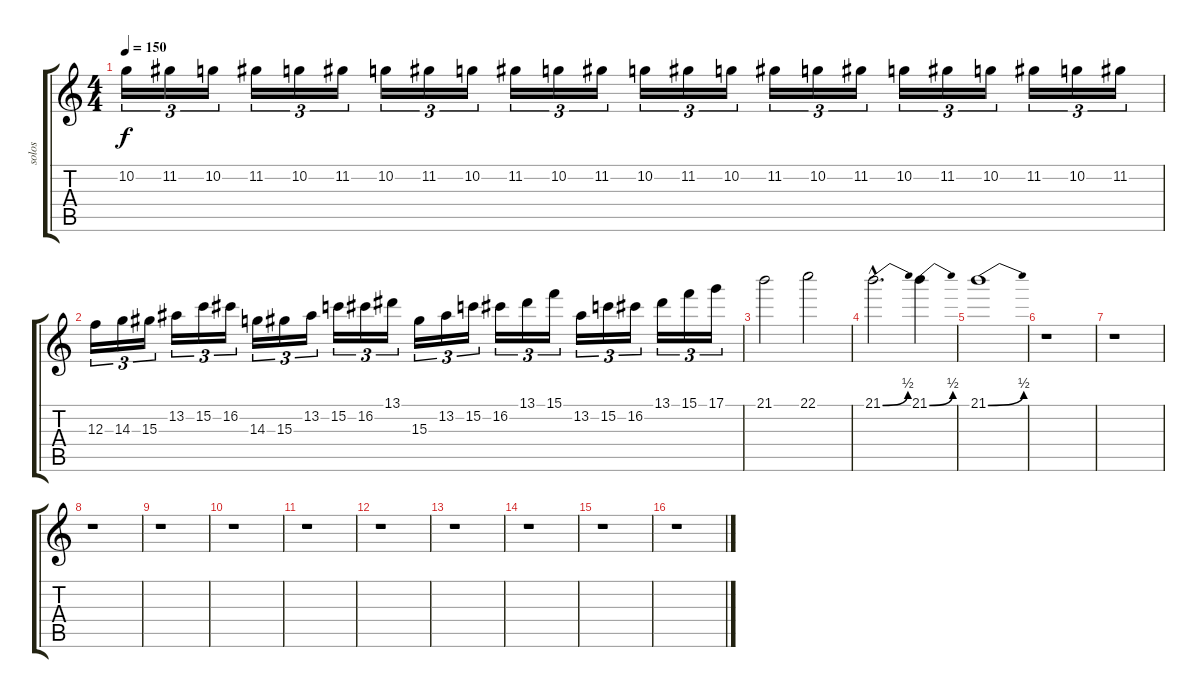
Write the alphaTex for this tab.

\track ("solos" "solos") {instrument distortionguitar}
\staff {score tabs}
\tuning (D4 A3 F3 C3 G2 D2) {hide}
\ts (4 4)
\tempo 150
\clef g2
\ks c
10.2.16{tu (3 2) dy f} 11.2.16{tu (3 2)} 10.2.16{tu (3 2)} 11.2.16{tu (3 2)} 10.2.16{tu (3 2)} 11.2.16{tu (3 2)} 10.2.16{tu (3 2)} 11.2.16{tu (3 2)} 10.2.16{tu (3 2)} 11.2.16{tu (3 2)} 10.2.16{tu (3 2)} 11.2.16{tu (3 2)} 10.2.16{tu (3 2)} 11.2.16{tu (3 2)} 10.2.16{tu (3 2)} 11.2.16{tu (3 2)} 10.2.16{tu (3 2)} 11.2.16{tu (3 2)} 10.2.16{tu (3 2)} 11.2.16{tu (3 2)} 10.2.16{tu (3 2)} 11.2.16{tu (3 2)} 10.2.16{tu (3 2)} 11.2.16{tu (3 2)} |
12.3.16{tu (3 2)} 14.3.16{tu (3 2)} 15.3.16{tu (3 2)} 13.2.16{tu (3 2)} 15.2.16{tu (3 2)} 16.2.16{tu (3 2)} 14.3.16{tu (3 2)} 15.3.16{tu (3 2)} 13.2.16{tu (3 2)} 15.2.16{tu (3 2)} 16.2.16{tu (3 2)} 13.1.16{tu (3 2)} 15.3.16{tu (3 2)} 13.2.16{tu (3 2)} 15.2.16{tu (3 2)} 16.2.16{tu (3 2)} 13.1.16{tu (3 2)} 15.1.16{tu (3 2)} 13.2.16{tu (3 2)} 15.2.16{tu (3 2)} 16.2.16{tu (3 2)} 13.1.16{tu (3 2)} 15.1.16{tu (3 2)} 17.1.16{tu (3 2)} |
21.1.2 22.1.2 |
21.1{be (bend 0 0 60 2) hac}.2{d} 21.1{be (bend 0 0 60 2)}.4 |
21.1{be (bend 0 0 60 2)}.1 |
r.1 |
r.1 |
r.1 |
r.1 |
r.1 |
r.1 |
r.1 |
r.1 |
r.1 |
r.1 |
r.1
